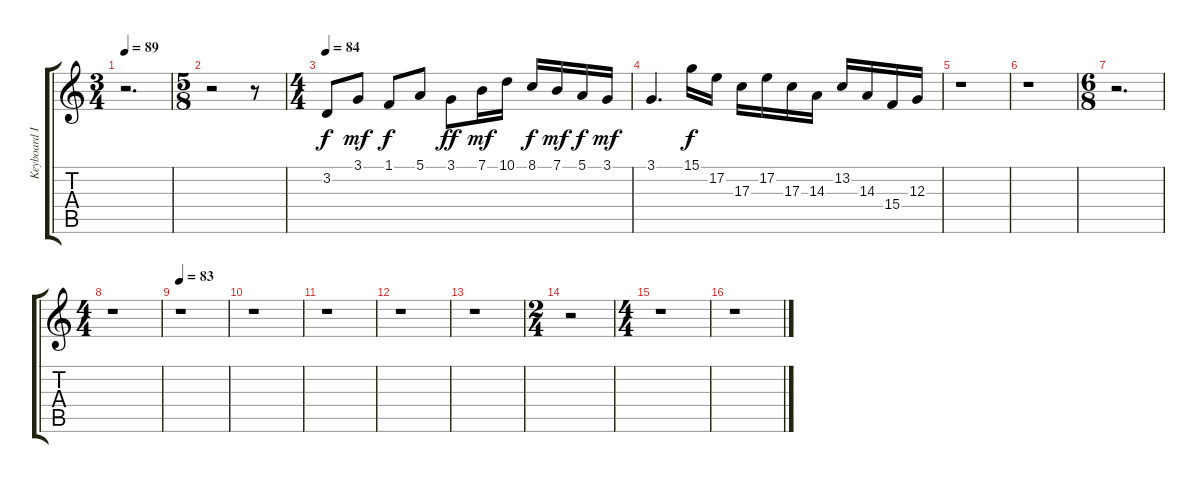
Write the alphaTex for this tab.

\track ("Keyboard III" "Keyboard I") {instrument lead1square}
\staff {score tabs}
\tuning (E4 B3 G3 D3 A2 E2) {hide}
\ts (3 4)
\tempo 89
\clef g2
\ks c
r.2{d dy f} |
\ts (5 8)
r.2 r.8 |
\ts (4 4)
\tempo 84
3.2.8 3.1.8{dy mf} 1.1.8{dy f} 5.1.8 3.1.8{dy ff} 7.1.16{dy mf} 10.1.16 8.1.16{dy f} 7.1.16{dy mf} 5.1.16{dy f} 3.1.16{dy mf} |
3.1.4{d} 15.1.16{dy f} 17.2.16 17.3.16 17.2.16 17.3.16 14.3.16 13.2.16 14.3.16 15.4.16 12.3.16 |
r.1 |
r.1 |
\ts (6 8)
r.2{d} |
\ts (4 4)
r.1 |
\tempo 83
r.1 |
r.1 |
r.1 |
r.1 |
r.1 |
\ts (2 4)
r.2 |
\ts (4 4)
r.1 |
r.1
